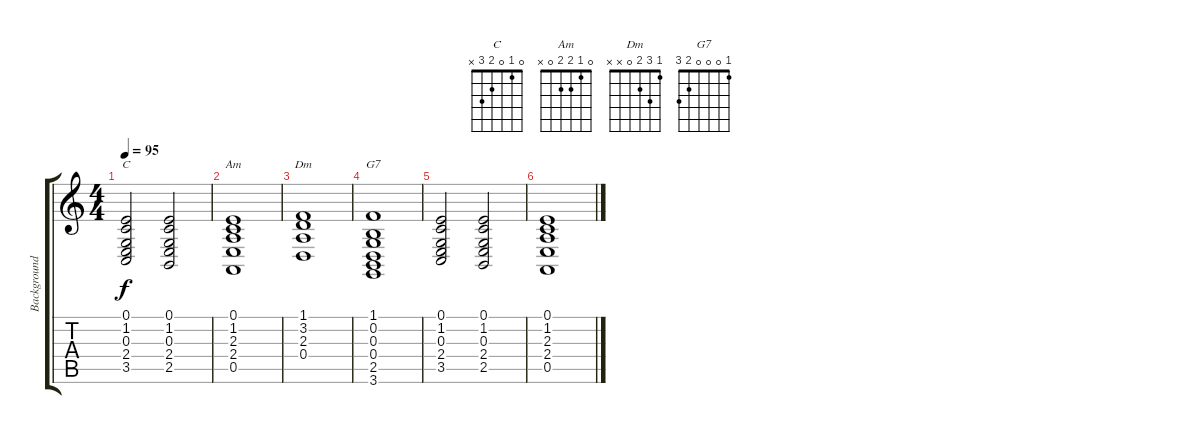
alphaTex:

\track ("Background" "Background") {instrument synthstrings1}
\staff {score tabs}
\tuning (E4 B3 G3 D3 A2 E2) {hide}
\chord ("C" 0 1 0 2 3 x)
\chord ("Am" 0 1 2 2 0 x)
\chord ("Dm" 1 3 2 0 x x)
\chord ("G7" 1 0 0 0 2 3)
\ts (4 4)
\tempo 95
\clef g2
\ks c
(0.1 1.2 0.3 2.4 3.5).2{ch "C" dy f} (0.1 1.2 0.3 2.4 2.5).2 |
(0.1 1.2 2.3 2.4 0.5).1{ch "Am"} |
(1.1 3.2 2.3 0.4).1{ch "Dm"} |
(1.1 0.2 0.3 0.4 2.5 3.6).1{ch "G7"} |
(0.1 1.2 0.3 2.4 3.5).2 (0.1 1.2 0.3 2.4 2.5).2 |
(0.1 1.2 2.3 2.4 0.5).1
